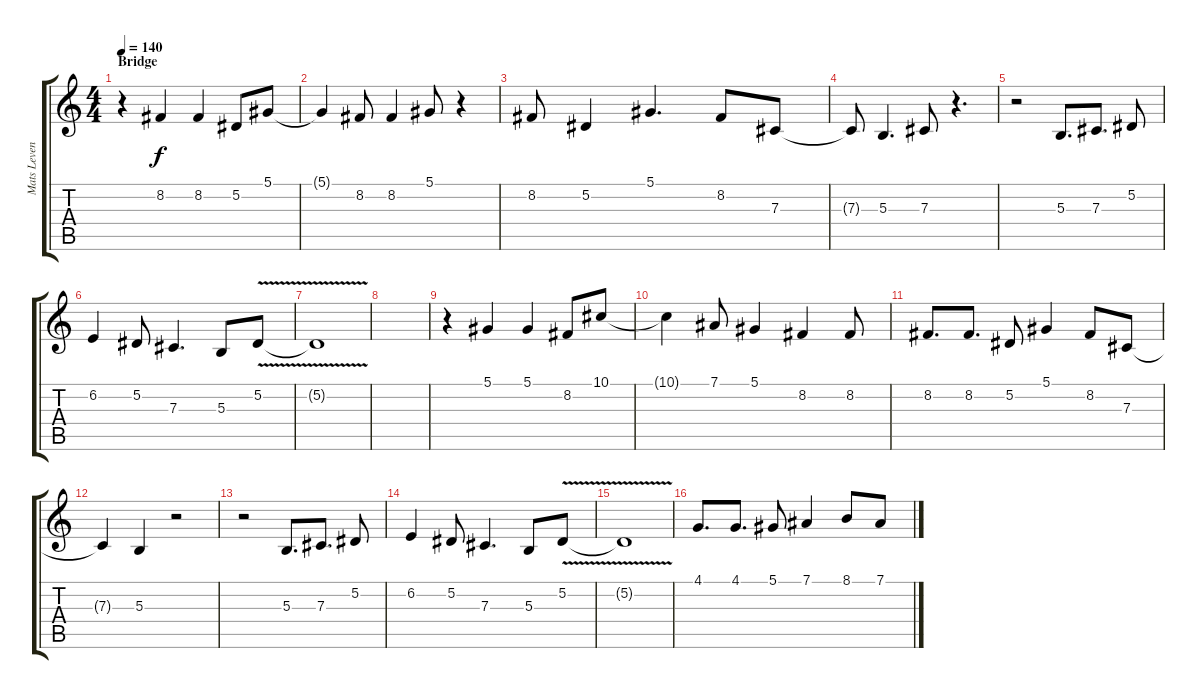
\track ("Mats Leven" "Mats Leven") {instrument lead2sawtooth}
\staff {score tabs}
\tuning (Eb4 Bb3 Gb3 Db3 Ab2 Eb2) {hide}
\ts (4 4)
\section ("" "Bridge")
\tempo 140
\clef g2
\ks c
r.4{dy f} 8.2.4 8.2.4 5.2.8 5.1.8 |
5.1{t}.4 8.2.8 8.2.4 5.1.8 r.4 |
8.2.8 5.2.4 5.1.4{d} 8.2.8 7.3.8 |
7.3{t}.8 5.3.4{d} 7.3.8 r.4{d} |
r.2 5.3.8{d} 7.3.8{d} 5.2.8 |
6.2.4 5.2.8 7.3.4{d} 5.3.8 5.2{v}.8 |
5.2{t}.1 |
|
r.4 5.1.4 5.1.4 8.2.8 10.1.8 |
10.1{t}.4 7.1.8 5.1.4 8.2.4 8.2.8 |
8.2.8{d} 8.2.8{d} 5.2.8 5.1.4 8.2.8 7.3.8 |
7.3{t}.4 5.3.4 r.2 |
r.2 5.3.8{d} 7.3.8{d} 5.2.8 |
6.2.4 5.2.8 7.3.4{d} 5.3.8 5.2{v}.8 |
5.2{t}.1 |
4.1.8{d} 4.1.8{d} 5.1.8 7.1.4 8.1.8 7.1.8
